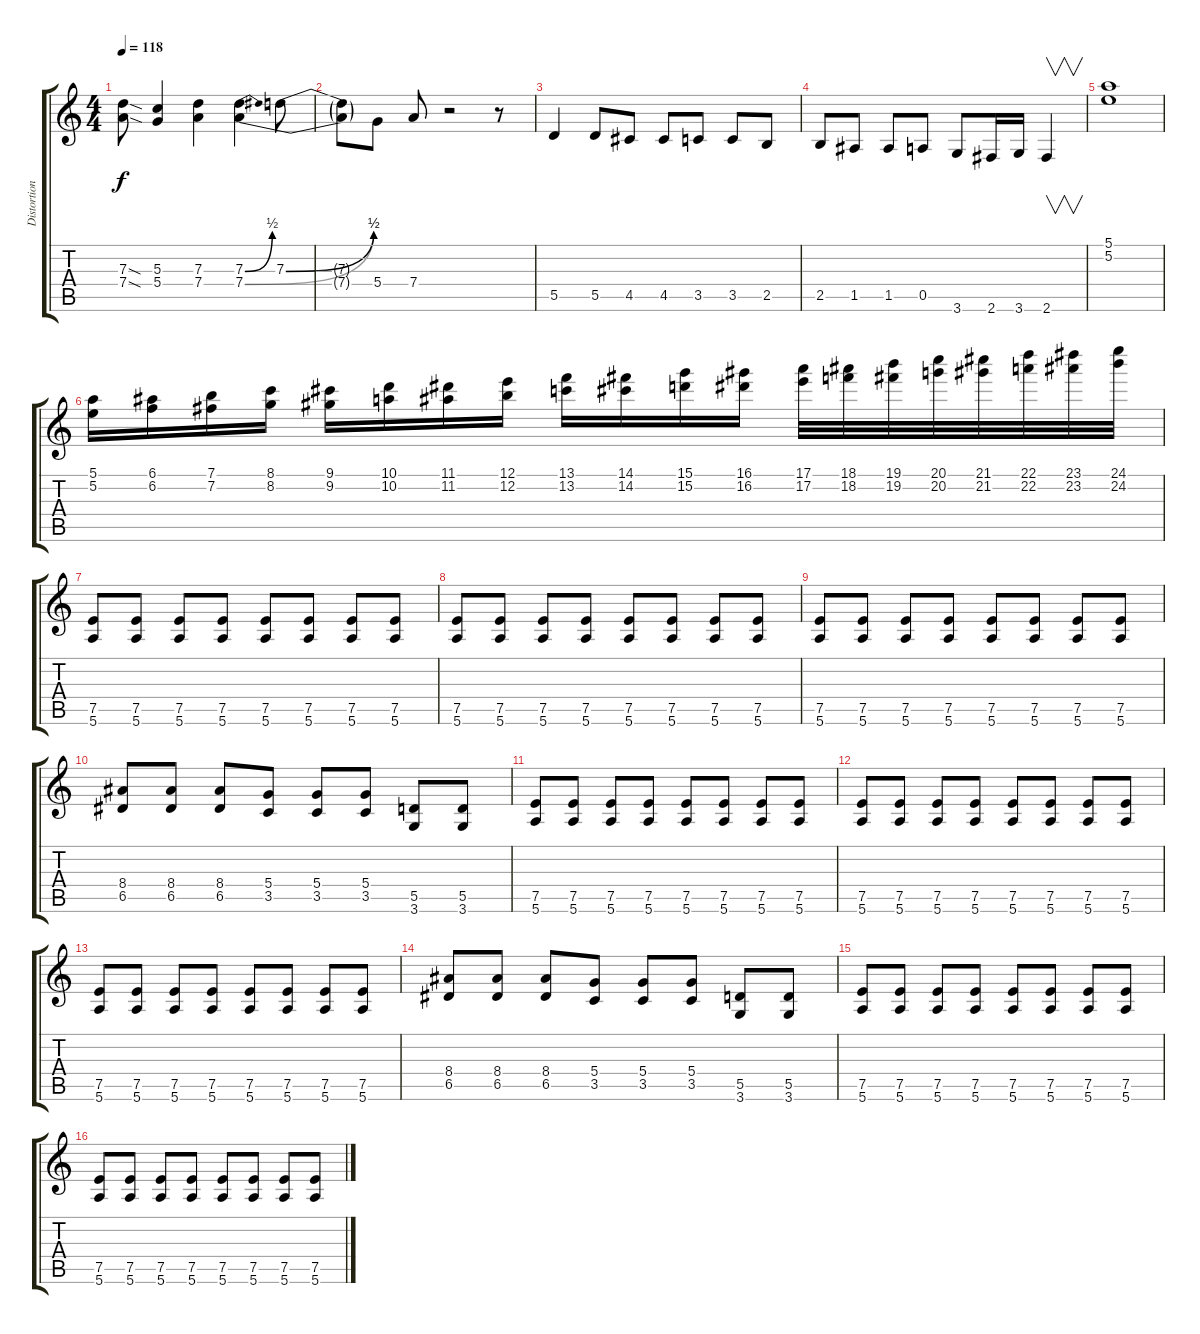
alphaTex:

\track ("Distortion Guitar/solo" "Distortion") {instrument overdrivenguitar}
\staff {score tabs}
\tuning (E4 B3 G3 D3 A2 E2) {hide}
\ts (4 4)
\tempo 118
\clef g2
\ks c
(7.3{sod} 7.4{sod}).8{dy f} (5.3 5.4).4 (7.3 7.4).4 (7.3{be (bend 0 0 60 2)} 7.4{be (bend 0 0 60 2)}).4 7.3{be (bend 0 0 60 2)}.8 |
(7.3{t} 7.4{t}).8 5.4.8 7.4.8 r.2 r.8 |
5.5.4 5.5.8 4.5.8 4.5.8 3.5.8 3.5.8 2.5.8 |
2.5.8 1.5.8 1.5.8 0.5.8 3.6.8 2.6.16 3.6.16 2.6.4{v} |
(5.1 5.2).1 |
(5.1 5.2).16 (6.1 6.2).16 (7.1 7.2).16 (8.1 8.2).16 (9.1 9.2).16 (10.1 10.2).16 (11.1 11.2).16 (12.1 12.2).16 (13.1 13.2).16 (14.1 14.2).16 (15.1 15.2).16 (16.1 16.2).16 (17.1 17.2).32 (18.1 18.2).32 (19.1 19.2).32 (20.1 20.2).32 (21.1 21.2).32 (22.1 22.2).32 (23.1 23.2).32 (24.1 24.2).32 |
(7.5 5.6).8{volume 13} (7.5 5.6).8 (7.5 5.6).8 (7.5 5.6).8 (7.5 5.6).8 (7.5 5.6).8 (7.5 5.6).8 (7.5 5.6).8 |
(7.5 5.6).8 (7.5 5.6).8 (7.5 5.6).8 (7.5 5.6).8 (7.5 5.6).8 (7.5 5.6).8 (7.5 5.6).8 (7.5 5.6).8 |
(7.5 5.6).8 (7.5 5.6).8 (7.5 5.6).8 (7.5 5.6).8 (7.5 5.6).8 (7.5 5.6).8 (7.5 5.6).8 (7.5 5.6).8 |
(8.4 6.5).8 (8.4 6.5).8 (8.4 6.5).8 (5.4 3.5).8 (5.4 3.5).8 (5.4 3.5).8 (5.5 3.6).8 (5.5 3.6).8 |
(7.5 5.6).8 (7.5 5.6).8 (7.5 5.6).8 (7.5 5.6).8 (7.5 5.6).8 (7.5 5.6).8 (7.5 5.6).8 (7.5 5.6).8 |
(7.5 5.6).8 (7.5 5.6).8 (7.5 5.6).8 (7.5 5.6).8 (7.5 5.6).8 (7.5 5.6).8 (7.5 5.6).8 (7.5 5.6).8 |
(7.5 5.6).8 (7.5 5.6).8 (7.5 5.6).8 (7.5 5.6).8 (7.5 5.6).8 (7.5 5.6).8 (7.5 5.6).8 (7.5 5.6).8 |
(8.4 6.5).8 (8.4 6.5).8 (8.4 6.5).8 (5.4 3.5).8 (5.4 3.5).8 (5.4 3.5).8 (5.5 3.6).8 (5.5 3.6).8 |
(7.5 5.6).8 (7.5 5.6).8 (7.5 5.6).8 (7.5 5.6).8 (7.5 5.6).8 (7.5 5.6).8 (7.5 5.6).8 (7.5 5.6).8 |
(7.5 5.6).8 (7.5 5.6).8 (7.5 5.6).8 (7.5 5.6).8 (7.5 5.6).8 (7.5 5.6).8 (7.5 5.6).8 (7.5 5.6).8
